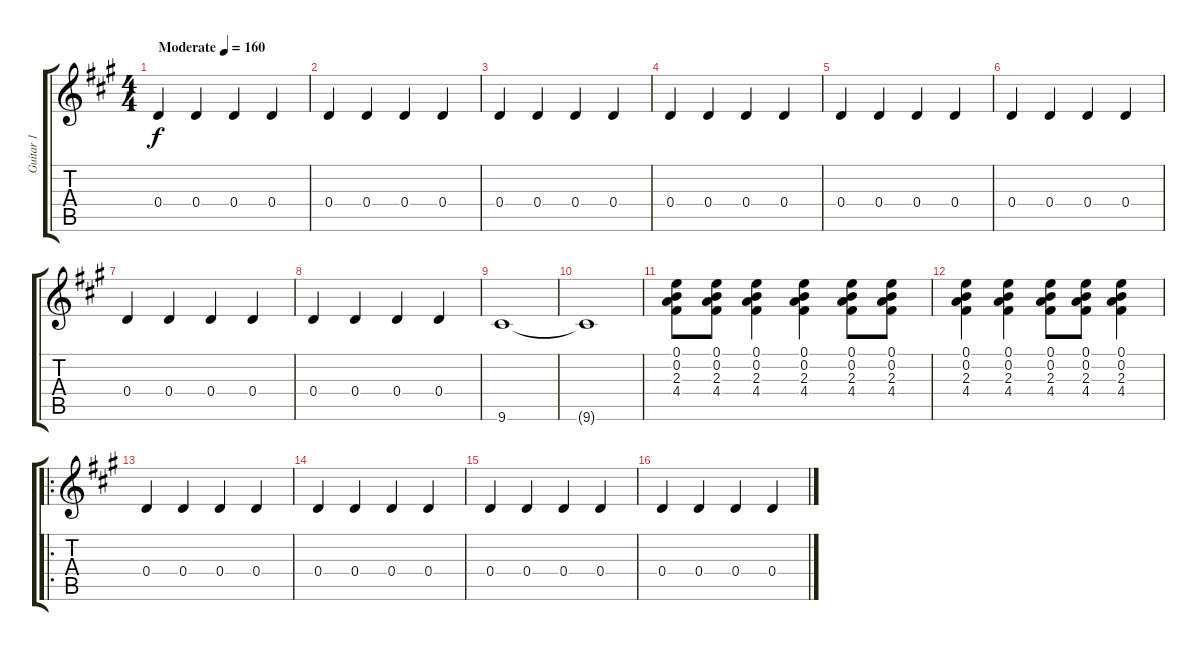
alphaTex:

\track ("Guitar 1" "Guitar 1") {instrument electricguitarjazz}
\staff {score tabs}
\tuning (E4 B3 G3 D3 A2 E2) {hide}
\ts (4 4)
\tempo (160 "Moderate")
\clef g2
\ks a
0.4.4{dy f instrument electricguitarjazz} 0.4.4 0.4.4 0.4.4 |
0.4.4 0.4.4 0.4.4 0.4.4 |
0.4.4 0.4.4 0.4.4 0.4.4 |
0.4.4 0.4.4 0.4.4 0.4.4 |
0.4.4 0.4.4 0.4.4 0.4.4 |
0.4.4 0.4.4 0.4.4 0.4.4 |
0.4.4 0.4.4 0.4.4 0.4.4 |
0.4.4 0.4.4 0.4.4 0.4.4 |
9.6.1 |
9.6{t}.1 |
(0.1 0.2 2.3 4.4).8 (0.1 0.2 2.3 4.4).8 (0.1 0.2 2.3 4.4).4 (0.1 0.2 2.3 4.4).4 (0.1 0.2 2.3 4.4).8 (0.1 0.2 2.3 4.4).8 |
(0.1 0.2 2.3 4.4).4 (0.1 0.2 2.3 4.4).4 (0.1 0.2 2.3 4.4).8 (0.1 0.2 2.3 4.4).8 (0.1 0.2 2.3 4.4).4 |
\ro
0.4.4 0.4.4 0.4.4 0.4.4 |
0.4.4 0.4.4 0.4.4 0.4.4 |
0.4.4 0.4.4 0.4.4 0.4.4 |
0.4.4 0.4.4 0.4.4 0.4.4
